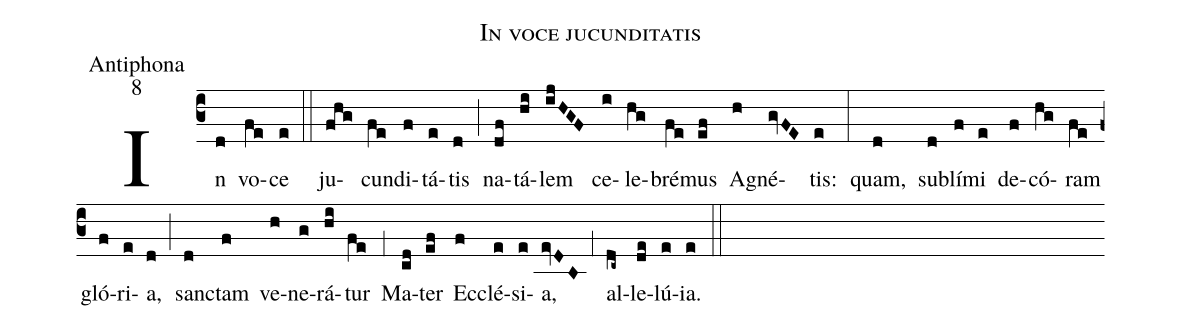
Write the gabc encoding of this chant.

name:In voce jucunditatis;
office-part:Antiphona;
mode:8;
%%
(c3) In(d) vo(fe)ce(e) (::)
ju(fhg)cun(fe)di(f)tá(e)tis(d) (;) na(df)tá(hi)lem(ijHGF) ce(i)le(hg)bré(fe)mus(ef) A(h)gné(gvFE)tis:(e) (:)
quam,(d) sub(d)lí(f)mi(e) de(f)có(hg)ram(fe) gló(f)ri(e)a,(d) (;) san(d)ctam(f) ve(h)ne(g)rá(hi)tur(fe) (,1) Ma(cd)ter(ef) Ec(f)clé(e)si(e)a,(evDB) (,1) al(dc~)le(de)lú(e)ia.(e) (::)
